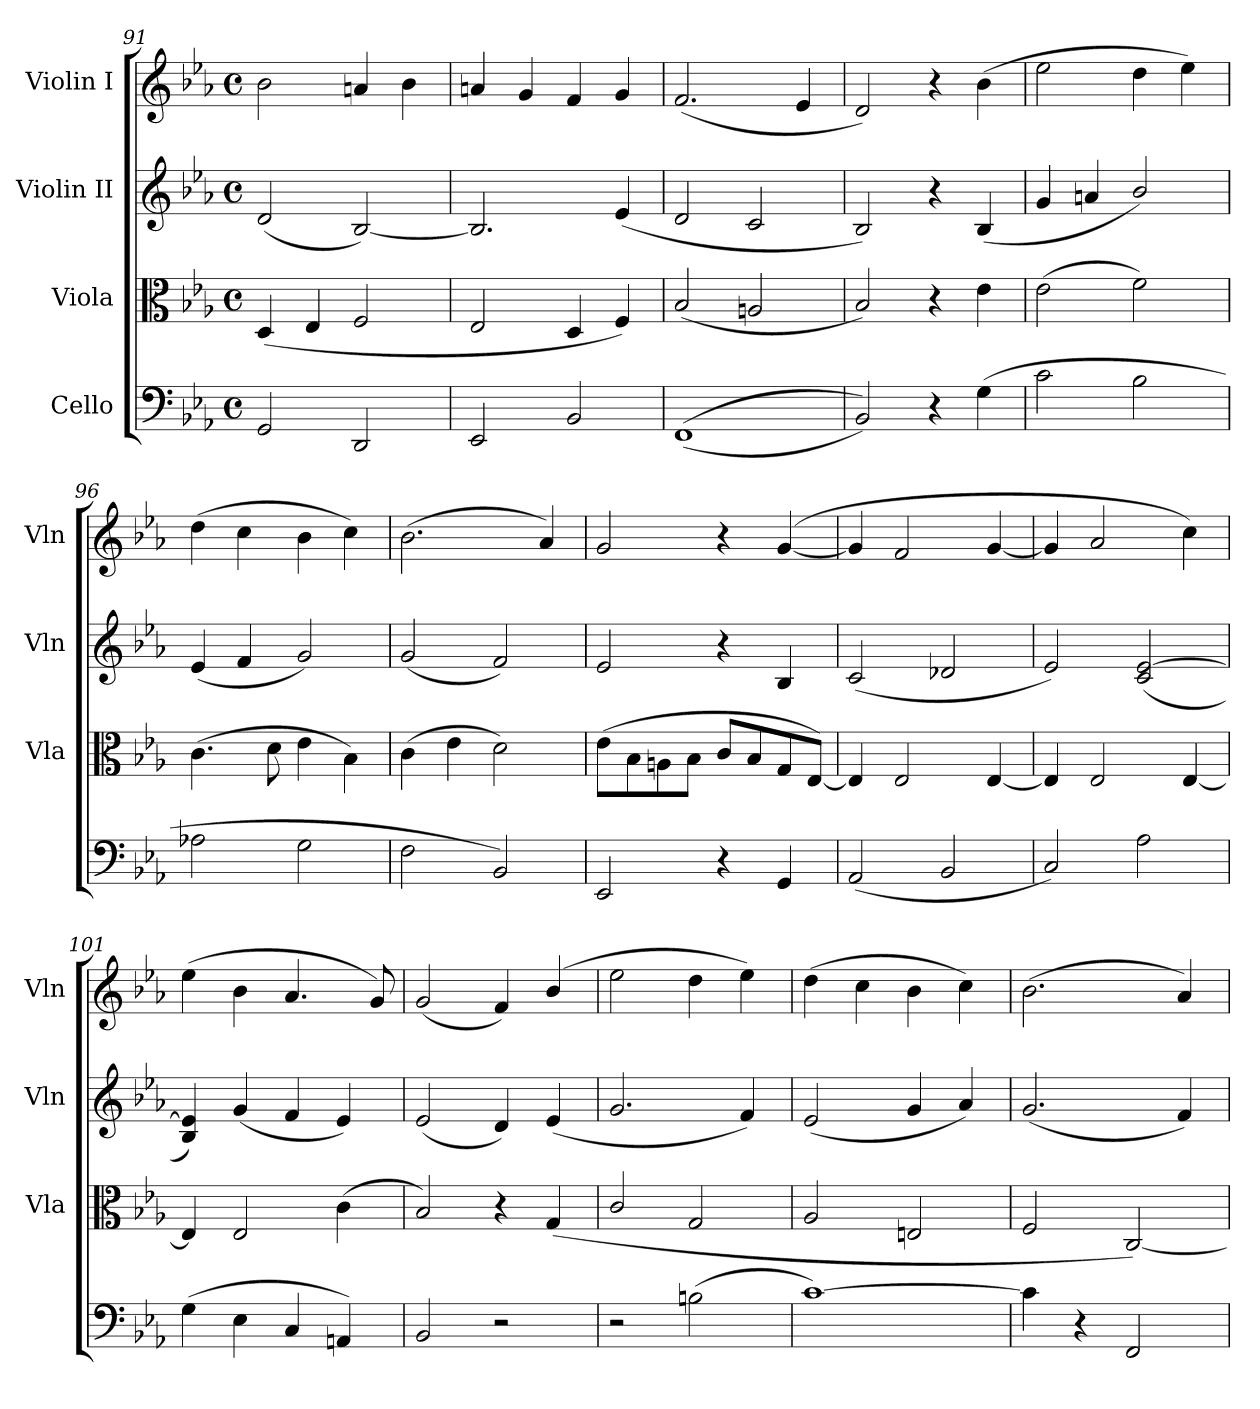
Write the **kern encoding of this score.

**kern	**kern	**kern	**kern
*part4	*part3	*part2	*part1
*staff4	*staff3	*staff2	*staff1
*I"Cello	*I"Viola	*I"Violin II	*I"Violin I
*	*I'Vla	*I'Vln	*I'Vln
*clefF4	*clefC3	*clefG2	*clefG2
*k[b-e-a-]	*k[b-e-a-]	*k[b-e-a-]	*k[b-e-a-]
*M4/4	*M4/4	*M4/4	*M4/4
*met(c)	*met(c)	*met(c)	*met(c)
=91	=91	=91	=91
2GG/	(>4D/	(<2d/	2b-\
.	4E-/	.	.
2DD/	2F/	[2B-/)	4an/
.	.	.	4b-\
=92	=92	=92	=92
2EE-/	2E-/	2.B-/]	4an/
.	.	.	4g/
2BB-/	4D/	.	4f/
.	4F/)	(>4e-/	4g/
=93	=93	=93	=93
(<(<1FF	(<2B-/	2d/	(<2.f/
.	2An/	2c/	.
.	.	.	4e-/
=94	=94	=94	=94
2BB-/))	2B-/)	2B-/)	2d/)
4r	4r	4r	4r
(>4G\	4e-\	(<4B-/	(>4b-\
=95	=95	=95	=95
2c\	(>2e-\	4g/	2ee-\
.	.	4an/	.
2B-\	2f\)	2b-/)	4dd\
.	.	.	4ee-\)
=96	=96	=96	=96
2A-X\	(>4.c\	(<4e-/	(>4dd\
.	.	4f/	4cc\
.	8d\	.	.
2G\	4e-\	2g/)	4b-\
.	4B-\)	.	4cc\)
=97	=97	=97	=97
2F\	(>4c\	(<2g/	(>2.b-\
.	4e-\	.	.
2BB-/)	2d\)	2f/)	.
.	.	.	4a-/)
=98	=98	=98	=98
2EE-/	(>8e-\L	2e-/	2g/
.	8B-\	.	.
.	8An\	.	.
.	8B-\J	.	.
4r	8c/L	4r	4r
.	8B-/	.	.
4GG/	8G/	4B-/	(>[4g/
.	[8E-/J)	.	.
!!LO:LB:g=z
=99	=99	=99	=99
(<2AA-/	4E-/]	(<2c/	4g/]
.	2E-/	.	2f/
2BB-/	.	2d-X/	.
.	[4E-/	.	[4g/
=100	=100	=100	=100
2C/)	4E-/]	2e-/)	4g/]
.	2E-/	.	2a-/
2A-\	.	(>2c/ [2e-/	.
.	[4E-/	.	4cc\)
=101	=101	=101	=101
(>4G\	4E-/]	4B-/ 4e-/])	(>4ee-\
4E-\	2E-/	(<4g/	4b-\
4C/	.	4f/	4.a-/
4AAn/)	(>4c\	4e-/)	.
.	.	.	8g/)
=102	=102	=102	=102
2BB-/	2B-/)	(<2e-/	(<2g/
2r	4r	4d/)	4f/)
.	(>4G/	(<4e-/	(<4b-/
=103	=103	=103	=103
2r	2c/	2.g/	2ee-\
(>2Bn\	2G/	.	4dd\
.	.	4f/)	4ee-\)
=104	=104	=104	=104
[1c)	2A-/	(<2e-/	(>4dd\
.	.	.	4cc\
.	2En/	4g/	4b-\
.	.	4a-/)	4cc\)
=105	=105	=105	=105
4c\]	2F/	(<2.g/	(>2.b-\
4r	.	.	.
2FF/	[2C/)	.	.
.	.	4f/)	4a-/)
=	=	=	=
*-	*-	*-	*-
